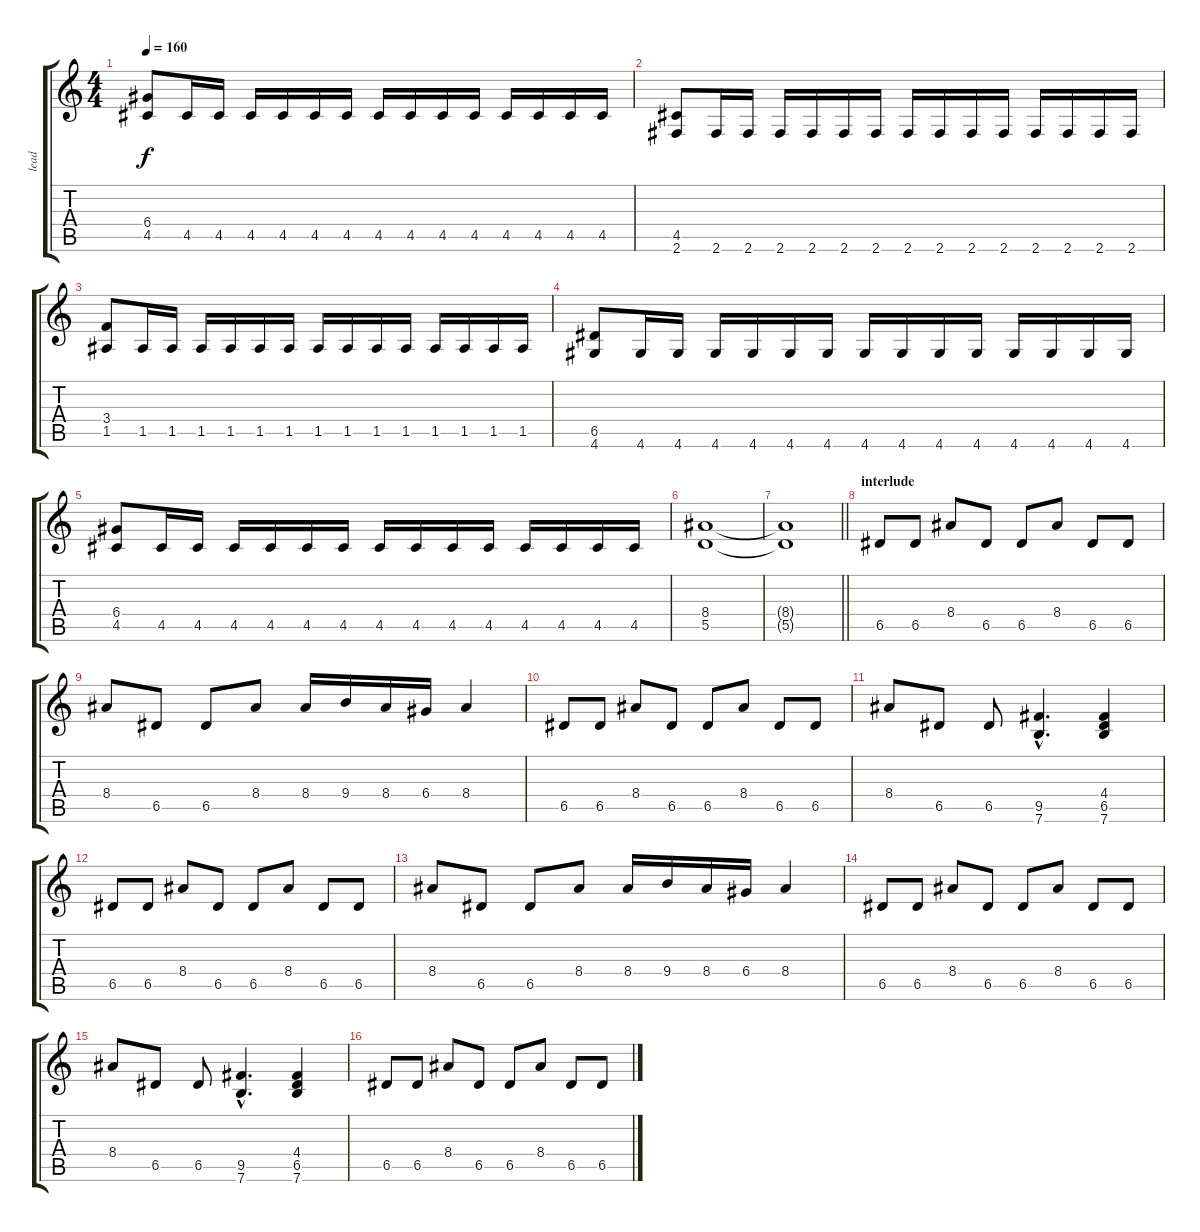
\track ("lead" "lead") {instrument distortionguitar}
\staff {score tabs}
\tuning (E4 B3 G3 D3 A2 E2) {hide}
\ts (4 4)
\tempo 160
\clef g2
\ks c
(6.4 4.5).8{dy f} 4.5.16 4.5.16 4.5.16 4.5.16 4.5.16 4.5.16 4.5.16 4.5.16 4.5.16 4.5.16 4.5.16 4.5.16 4.5.16 4.5.16 |
(4.5 2.6).8 2.6.16 2.6.16 2.6.16 2.6.16 2.6.16 2.6.16 2.6.16 2.6.16 2.6.16 2.6.16 2.6.16 2.6.16 2.6.16 2.6.16 |
(3.4 1.5).8 1.5.16 1.5.16 1.5.16 1.5.16 1.5.16 1.5.16 1.5.16 1.5.16 1.5.16 1.5.16 1.5.16 1.5.16 1.5.16 1.5.16 |
(6.5 4.6).8 4.6.16 4.6.16 4.6.16 4.6.16 4.6.16 4.6.16 4.6.16 4.6.16 4.6.16 4.6.16 4.6.16 4.6.16 4.6.16 4.6.16 |
(6.4 4.5).8 4.5.16 4.5.16 4.5.16 4.5.16 4.5.16 4.5.16 4.5.16 4.5.16 4.5.16 4.5.16 4.5.16 4.5.16 4.5.16 4.5.16 |
(8.4 5.5).1 |
\barLineRight lightlight
(8.4{t} 5.5{t}).1 |
\section ("" "interlude")
6.5.8 6.5.8 8.4.8 6.5.8 6.5.8 8.4.8 6.5.8 6.5.8 |
8.4.8 6.5.8 6.5.8 8.4.8 8.4.16 9.4.16 8.4.16 6.4.16 8.4.4 |
6.5.8 6.5.8 8.4.8 6.5.8 6.5.8 8.4.8 6.5.8 6.5.8 |
8.4.8 6.5.8 6.5.8 (9.5{hac} 7.6{hac}).4{d} (4.4 6.5 7.6).4 |
6.5.8 6.5.8 8.4.8 6.5.8 6.5.8 8.4.8 6.5.8 6.5.8 |
8.4.8 6.5.8 6.5.8 8.4.8 8.4.16 9.4.16 8.4.16 6.4.16 8.4.4 |
6.5.8 6.5.8 8.4.8 6.5.8 6.5.8 8.4.8 6.5.8 6.5.8 |
8.4.8 6.5.8 6.5.8 (9.5{hac} 7.6{hac}).4{d} (4.4 6.5 7.6).4 |
6.5.8 6.5.8 8.4.8 6.5.8 6.5.8 8.4.8 6.5.8 6.5.8
